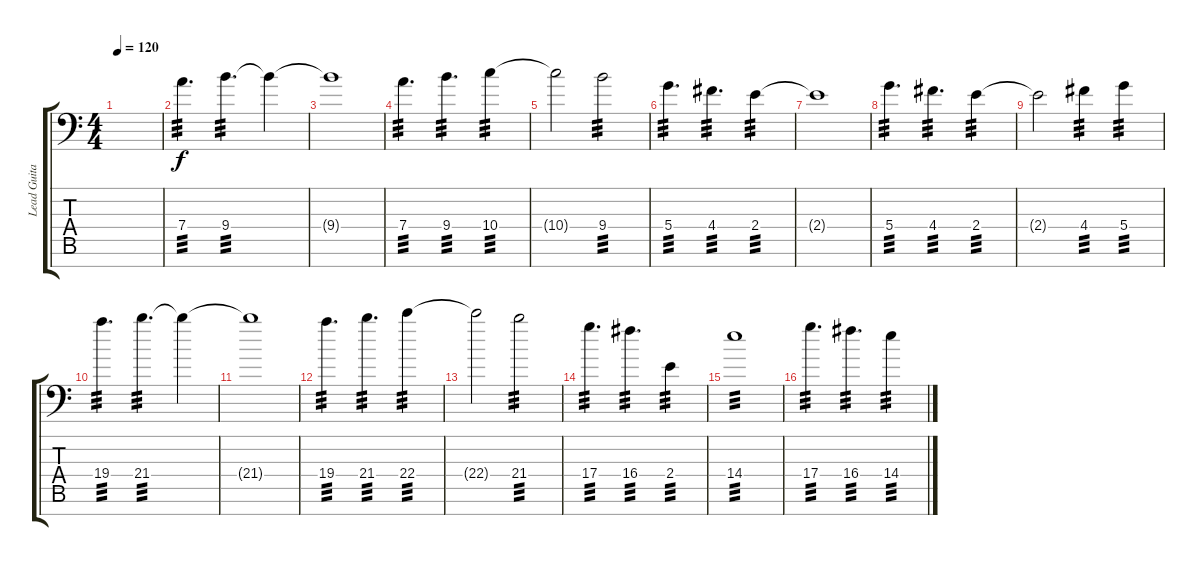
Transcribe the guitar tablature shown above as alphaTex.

\track ("Lead Guitar R" "Lead Guita") {instrument distortionguitar}
\staff {score tabs}
\tuning (E4 B3 G3 D3 A2 E2 A1) {hide}
\ts (4 4)
\tempo 120
\clef f4
\ks c
|
7.4.4{d tp 3} 9.4.4{d tp 3} 9.4{t}.4 |
9.4{t}.1 |
7.4.4{d tp 3} 9.4.4{d tp 3} 10.4.4{tp 3} |
10.4{t}.2 9.4.2{tp 3} |
5.4.4{d tp 3} 4.4.4{d tp 3} 2.4.4{tp 3} |
2.4{t}.1 |
5.4.4{d tp 3} 4.4.4{d tp 3} 2.4.4{tp 3} |
2.4{t}.2 4.4.4{tp 3} 5.4.4{tp 3} |
19.4.4{d tp 3} 21.4.4{d tp 3} 21.4{t}.4 |
21.4{t}.1 |
19.4.4{d tp 3} 21.4.4{d tp 3} 22.4.4{tp 3} |
22.4{t}.2 21.4.2{tp 3} |
17.4.4{d tp 3} 16.4.4{d tp 3} 2.4.4{tp 3} |
14.4.1{tp 3} |
17.4.4{d tp 3} 16.4.4{d tp 3} 14.4.4{tp 3}
